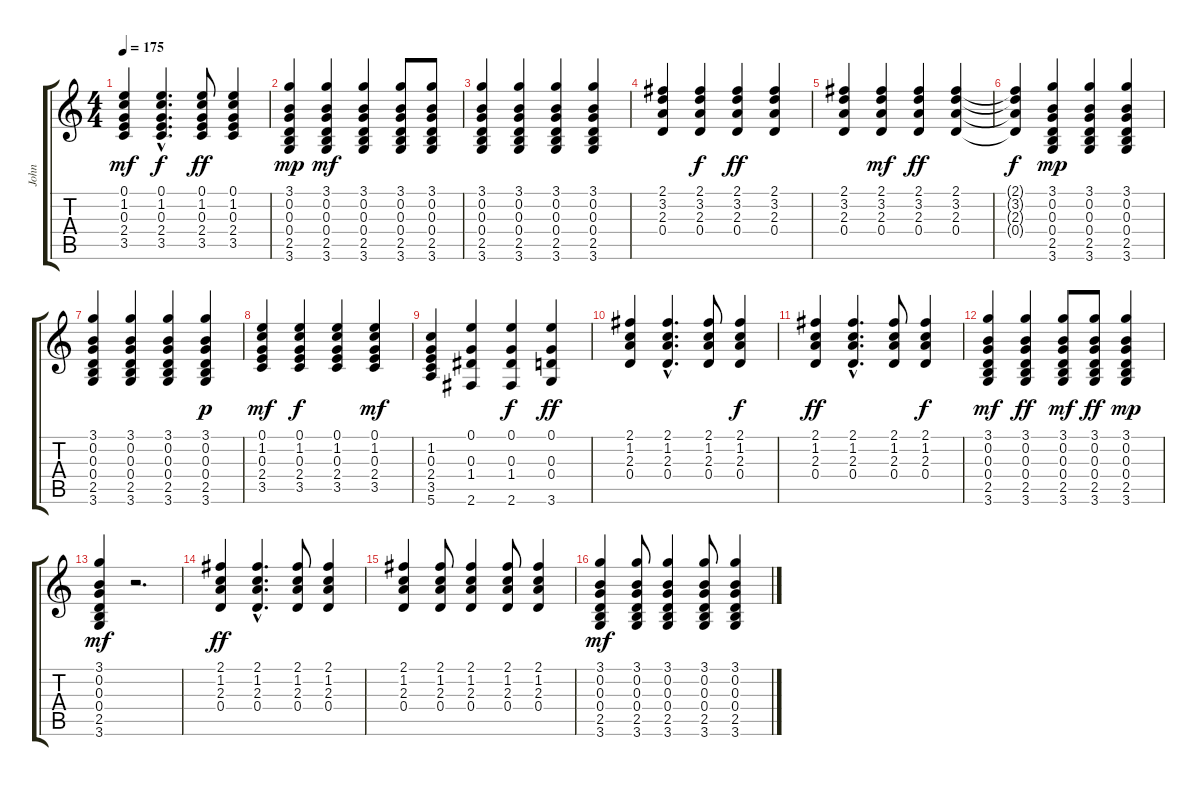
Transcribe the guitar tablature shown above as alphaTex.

\track ("John " "John ") {instrument acousticguitarsteel}
\staff {score tabs}
\tuning (E4 B3 G3 D3 A2 E2) {hide}
\ts (4 4)
\tempo 175
\clef g2
\ks c
(0.1 1.2 0.3 2.4 3.5).4{dy mf} (0.1{hac} 1.2{hac} 0.3{hac} 2.4{hac} 3.5{hac}).4{d dy f} (0.1 1.2 0.3 2.4 3.5).8{dy ff} (0.1 1.2 0.3 2.4 3.5).4 |
(3.1 0.2 0.3 0.4 2.5 3.6).4{dy mp} (3.1 0.2 0.3 0.4 2.5 3.6).4{dy mf} (3.1 0.2 0.3 0.4 2.5 3.6).4 (3.1 0.2 0.3 0.4 2.5 3.6).8 (3.1 0.2 0.3 0.4 2.5 3.6).8 |
(3.1 0.2 0.3 0.4 2.5 3.6).4 (3.1 0.2 0.3 0.4 2.5 3.6).4 (3.1 0.2 0.3 0.4 2.5 3.6).4 (3.1 0.2 0.3 0.4 2.5 3.6).4 |
(2.1 3.2 2.3 0.4).4 (2.1 3.2 2.3 0.4).4{dy f} (2.1 3.2 2.3 0.4).4{dy ff} (2.1 3.2 2.3 0.4).4 |
(2.1 3.2 2.3 0.4).4 (2.1 3.2 2.3 0.4).4{dy mf} (2.1 3.2 2.3 0.4).4{dy ff} (2.1 3.2 2.3 0.4).4 |
(2.1{t} 3.2{t} 2.3{t} 0.4{t}).4{dy f} (3.1 0.2 0.3 0.4 2.5 3.6).4{dy mp} (3.1 0.2 0.3 0.4 2.5 3.6).4 (3.1 0.2 0.3 0.4 2.5 3.6).4 |
(3.1 0.2 0.3 0.4 2.5 3.6).4 (3.1 0.2 0.3 0.4 2.5 3.6).4 (3.1 0.2 0.3 0.4 2.5 3.6).4 (3.1 0.2 0.3 0.4 2.5 3.6).4{dy p} |
(0.1 1.2 0.3 2.4 3.5).4{dy mf} (0.1 1.2 0.3 2.4 3.5).4{dy f} (0.1 1.2 0.3 2.4 3.5).4 (0.1 1.2 0.3 2.4 3.5).4{dy mf} |
(1.2 0.3 2.4 3.5 5.6).4 (0.1 0.3 1.4 2.6).4 (0.1 0.3 1.4 2.6).4{dy f} (0.1 0.3 0.4 3.6).4{dy ff} |
(2.1 1.2 2.3 0.4).4 (2.1{hac} 1.2{hac} 2.3{hac} 0.4{hac}).4{d} (2.1 1.2 2.3 0.4).8 (2.1 1.2 2.3 0.4).4{dy f} |
(2.1 1.2 2.3 0.4).4{dy ff} (2.1{hac} 1.2{hac} 2.3{hac} 0.4{hac}).4{d} (2.1 1.2 2.3 0.4).8 (2.1 1.2 2.3 0.4).4{dy f} |
(3.1 0.2 0.3 0.4 2.5 3.6).4{dy mf} (3.1 0.2 0.3 0.4 2.5 3.6).4{dy ff} (3.1 0.2 0.3 0.4 2.5 3.6).8{dy mf} (3.1 0.2 0.3 0.4 2.5 3.6).8{dy ff} (3.1 0.2 0.3 0.4 2.5 3.6).4{dy mp} |
(3.1 0.2 0.3 0.4 2.5 3.6).4{dy mf} r.2{d} |
(2.1 1.2 2.3 0.4).4{dy ff} (2.1{hac} 1.2{hac} 2.3{hac} 0.4{hac}).4{d} (2.1 1.2 2.3 0.4).8 (2.1 1.2 2.3 0.4).4 |
(2.1 1.2 2.3 0.4).4 (2.1 1.2 2.3 0.4).8 (2.1 1.2 2.3 0.4).4 (2.1 1.2 2.3 0.4).8 (2.1 1.2 2.3 0.4).4 |
(3.1 0.2 0.3 0.4 2.5 3.6).4{dy mf} (3.1 0.2 0.3 0.4 2.5 3.6).8 (3.1 0.2 0.3 0.4 2.5 3.6).4 (3.1 0.2 0.3 0.4 2.5 3.6).8 (3.1 0.2 0.3 0.4 2.5 3.6).4
